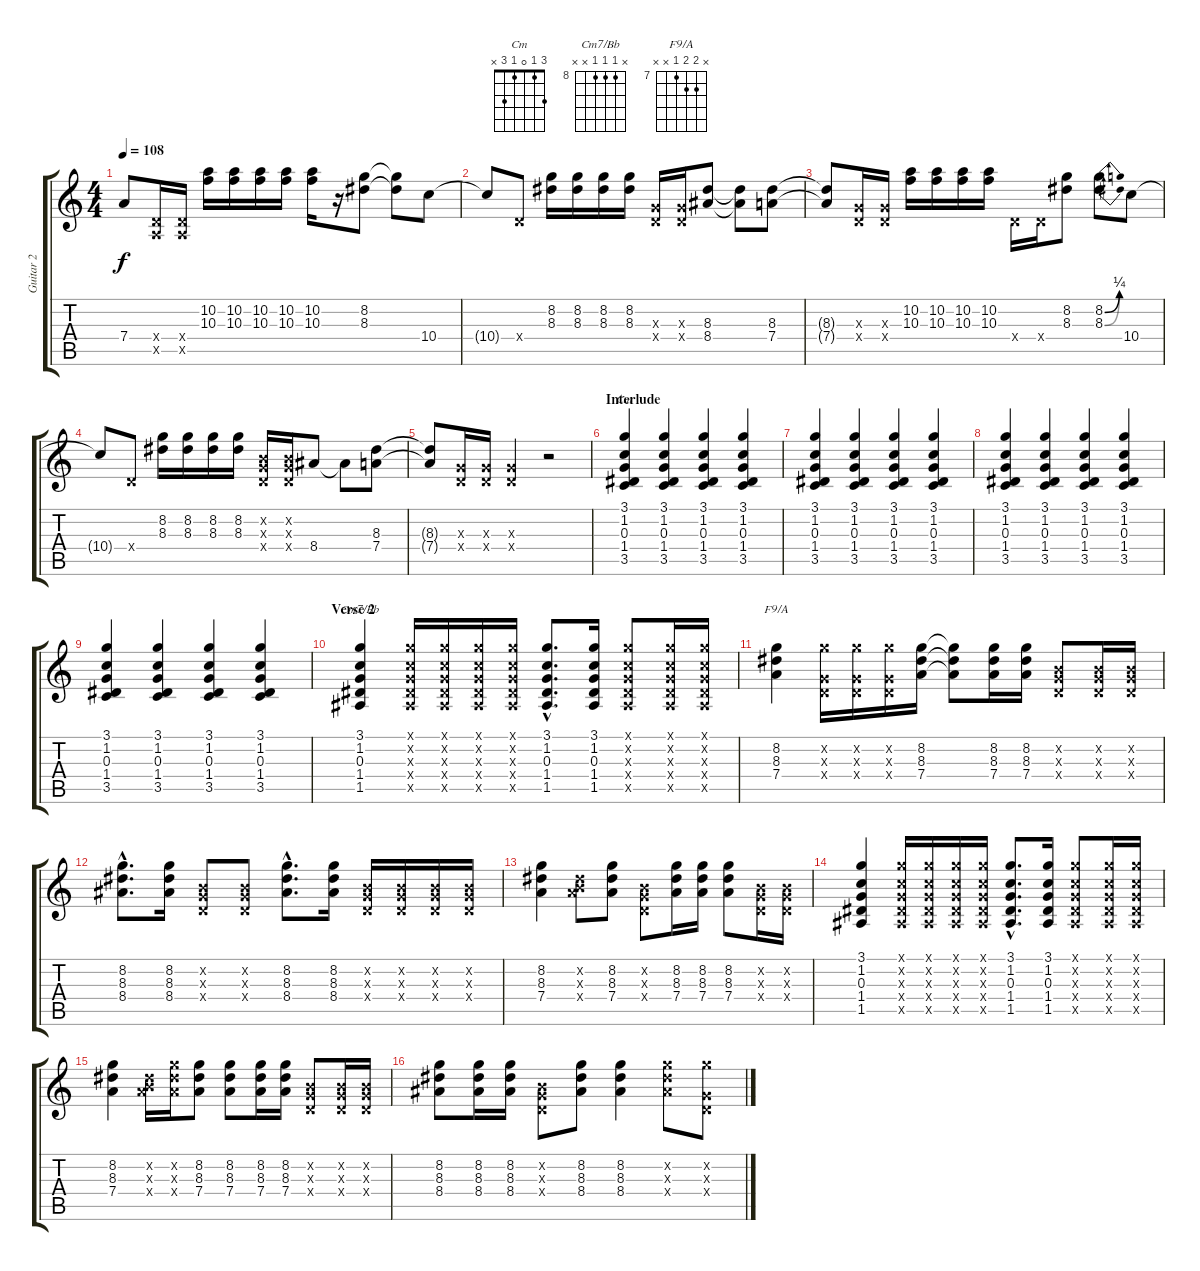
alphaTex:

\track ("Guitar 2" "Guitar 2") {instrument distortionguitar}
\staff {score tabs}
\tuning (E4 B3 G3 D3 A2 E2) {hide}
\chord ("Cm" 3 1 0 1 3 x)
\chord ("Cm7/Bb" x 8 8 8 x x) {firstfret 8}
\chord ("F9/A" x 8 8 7 x x) {firstfret 7}
\ts (4 4)
\tempo 108
\clef g2
\ks c
7.4{t}.8{dy f} (0.4{x} 0.5{x}).16 (0.4{x} 0.5{x}).16 (10.2 10.3).16 (10.2 10.3).16 (10.2 10.3).16 (10.2 10.3).16 (10.2 10.3).16 r.16 (8.2 8.3).8 (8.2{t} 8.3{t}).8 10.4.8 |
10.4{t}.8 0.4{x}.8 (8.2 8.3).16 (8.2 8.3).16 (8.2 8.3).16 (8.2 8.3).16 (0.3{x} 0.4{x}).16 (0.3{x} 0.4{x}).16 (8.3 8.4).8 (8.3{t} 8.4{t}).8 (8.3 7.4).8 |
(8.3{t} 7.4{t}).8 (0.3{x} 0.4{x}).16 (0.3{x} 0.4{x}).16 (10.2 10.3).16 (10.2 10.3).16 (10.2 10.3).16 (10.2 10.3).16 0.4{x}.16 0.4{x}.16 (8.2 8.3).8 (8.2{be (bend 0 0 60 1)} 8.3{be (bend 0 0 60 1)}).8 10.4.8 |
10.4{t}.8 0.4{x}.8 (8.2 8.3).16 (8.2 8.3).16 (8.2 8.3).16 (8.2 8.3).16 (0.2{x} 0.3{x} 0.4{x}).16 (0.2{x} 0.3{x} 0.4{x}).16 8.4.8 8.4{t}.8 (8.3 7.4).8 |
(8.3{t} 7.4{t}).8 (0.3{x} 0.4{x}).16 (0.3{x} 0.4{x}).16 (0.3{x} 0.4{x}).4 r.2 |
\section ("" "Interlude")
(3.1 1.2 0.3 1.4 3.5).4{ch "Cm"} (3.1 1.2 0.3 1.4 3.5).4 (3.1 1.2 0.3 1.4 3.5).4 (3.1 1.2 0.3 1.4 3.5).4 |
(3.1 1.2 0.3 1.4 3.5).4 (3.1 1.2 0.3 1.4 3.5).4 (3.1 1.2 0.3 1.4 3.5).4 (3.1 1.2 0.3 1.4 3.5).4 |
(3.1 1.2 0.3 1.4 3.5).4 (3.1 1.2 0.3 1.4 3.5).4 (3.1 1.2 0.3 1.4 3.5).4 (3.1 1.2 0.3 1.4 3.5).4 |
(3.1 1.2 0.3 1.4 3.5).4 (3.1 1.2 0.3 1.4 3.5).4 (3.1 1.2 0.3 1.4 3.5).4 (3.1 1.2 0.3 1.4 3.5).4 |
\section ("" "Verse 2")
(3.1 1.2 0.3 1.4 1.5).4{ch "Cm7/Bb"} (3.1{x} 1.2{x} 0.3{x} 1.4{x} 1.5{x}).16 (3.1{x} 1.2{x} 0.3{x} 1.4{x} 1.5{x}).16 (3.1{x} 1.2{x} 0.3{x} 1.4{x} 1.5{x}).16 (3.1{x} 1.2{x} 0.3{x} 1.4{x} 1.5{x}).16 (3.1{hac} 1.2{hac} 0.3{hac} 1.4{hac} 1.5{hac}).8{d} (3.1 1.2 0.3 1.4 1.5).16 (3.1{x} 1.2{x} 0.3{x} 1.4{x} 1.5{x}).8 (3.1{x} 1.2{x} 0.3{x} 1.4{x} 1.5{x}).16 (3.1{x} 1.2{x} 0.3{x} 1.4{x} 1.5{x}).16 |
(8.2 8.3 7.4).4{ch "F9/A"} (8.2{x} 0.3{x} 0.4{x}).16 (8.2{x} 0.3{x} 0.4{x}).16 (8.2{x} 0.3{x} 0.4{x}).16 (8.2 8.3 7.4).16 (8.2{t} 8.3{t} 7.4{t}).8 (8.2 8.3 7.4).16 (8.2 8.3 7.4).16 (0.2{x} 0.3{x} 0.4{x}).8 (0.2{x} 0.3{x} 0.4{x}).16 (0.2{x} 0.3{x} 0.4{x}).16 |
(8.2{hac} 8.3{hac} 8.4{hac}).8{d} (8.2 8.3 8.4).16 (0.2{x} 0.3{x} 0.4{x}).8 (0.2{x} 0.3{x} 0.4{x}).8 (8.2{hac} 8.3{hac} 8.4{hac}).8{d} (8.2 8.3 8.4).16 (0.2{x} 0.3{x} 0.4{x}).16 (0.2{x} 0.3{x} 0.4{x}).16 (0.2{x} 0.3{x} 0.4{x}).16 (0.2{x} 0.3{x} 0.4{x}).16 |
(8.2 8.3 7.4).4 (0.2{x} 8.3{x} 7.4{x}).8 (8.2 8.3 7.4).8 (0.2{x} 0.3{x} 0.4{x}).8 (8.2 8.3 7.4).16 (8.2 8.3 7.4).16 (8.2 8.3 7.4).8 (0.2{x} 0.3{x} 0.4{x}).16 (0.2{x} 0.3{x} 0.4{x}).16 |
\section ("" "")
(3.1 1.2 0.3 1.4 1.5).4 (3.1{x} 1.2{x} 0.3{x} 1.4{x} 1.5{x}).16 (3.1{x} 1.2{x} 0.3{x} 1.4{x} 1.5{x}).16 (3.1{x} 1.2{x} 0.3{x} 1.4{x} 1.5{x}).16 (3.1{x} 1.2{x} 0.3{x} 1.4{x} 1.5{x}).16 (3.1{hac} 1.2{hac} 0.3{hac} 1.4{hac} 1.5{hac}).8{d} (3.1 1.2 0.3 1.4 1.5).16 (3.1{x} 1.2{x} 0.3{x} 1.4{x} 1.5{x}).8 (3.1{x} 1.2{x} 0.3{x} 1.4{x} 1.5{x}).16 (3.1{x} 1.2{x} 0.3{x} 1.4{x} 1.5{x}).16 |
(8.2 8.3 7.4).4 (0.2{x} 8.3{x} 7.4{x}).16 (8.2{x} 8.3{x} 7.4{x}).16 (8.2 8.3 7.4).8 (8.2 8.3 7.4).8 (8.2 8.3 7.4).16 (8.2 8.3 7.4).16 (0.2{x} 0.3{x} 0.4{x}).8 (0.2{x} 0.3{x} 0.4{x}).16 (0.2{x} 0.3{x} 0.4{x}).16 |
(8.2 8.3 8.4).8 (8.2 8.3 8.4).16 (8.2 8.3 8.4).16 (0.2{x} 0.3{x} 0.4{x}).8 (8.2 8.3 8.4).8 (8.2 8.3 8.4).4 (8.2{x} 8.3{x} 8.4{x}).8 (8.2{x} 0.3{x} 0.4{x}).8
